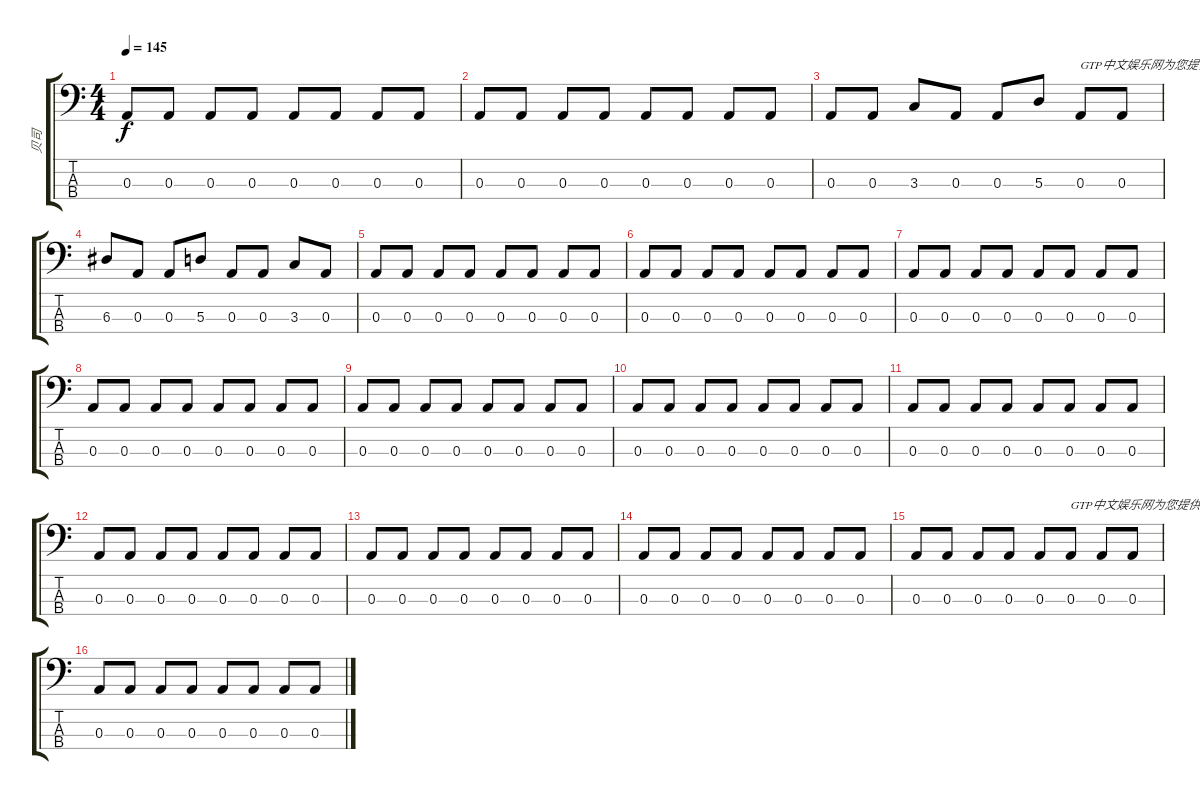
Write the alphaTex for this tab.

\track ("贝司" "贝司") {instrument electricbasspick}
\staff {score tabs}
\tuning (G2 D2 A1 E1) {hide}
\ts (4 4)
\tempo 145
\clef f4
\ks c
0.3.8{dy f} 0.3.8 0.3.8 0.3.8 0.3.8 0.3.8 0.3.8 0.3.8 |
0.3.8 0.3.8 0.3.8 0.3.8 0.3.8 0.3.8 0.3.8 0.3.8 |
0.3.8 0.3.8 3.3.8 0.3.8 0.3.8 5.3.8 0.3.8{txt "GTP中文娱乐网为您提供优秀的谱子"} 0.3.8 |
6.3.8 0.3.8 0.3.8 5.3.8 0.3.8 0.3.8 3.3.8 0.3.8 |
0.3.8 0.3.8 0.3.8 0.3.8 0.3.8 0.3.8 0.3.8 0.3.8 |
0.3.8 0.3.8 0.3.8 0.3.8 0.3.8 0.3.8 0.3.8 0.3.8 |
0.3.8 0.3.8 0.3.8 0.3.8 0.3.8 0.3.8 0.3.8 0.3.8 |
0.3.8 0.3.8 0.3.8 0.3.8 0.3.8 0.3.8 0.3.8 0.3.8 |
0.3.8 0.3.8 0.3.8 0.3.8 0.3.8 0.3.8 0.3.8 0.3.8 |
0.3.8 0.3.8 0.3.8 0.3.8 0.3.8 0.3.8 0.3.8 0.3.8 |
0.3.8 0.3.8 0.3.8 0.3.8 0.3.8 0.3.8 0.3.8 0.3.8 |
0.3.8 0.3.8 0.3.8 0.3.8 0.3.8 0.3.8 0.3.8 0.3.8 |
0.3.8 0.3.8 0.3.8 0.3.8 0.3.8 0.3.8 0.3.8 0.3.8 |
0.3.8 0.3.8 0.3.8 0.3.8 0.3.8 0.3.8 0.3.8 0.3.8 |
0.3.8 0.3.8 0.3.8 0.3.8 0.3.8 0.3.8{txt "GTP中文娱乐网为您提供优秀的谱子"} 0.3.8 0.3.8 |
0.3.8 0.3.8 0.3.8 0.3.8 0.3.8 0.3.8 0.3.8 0.3.8
